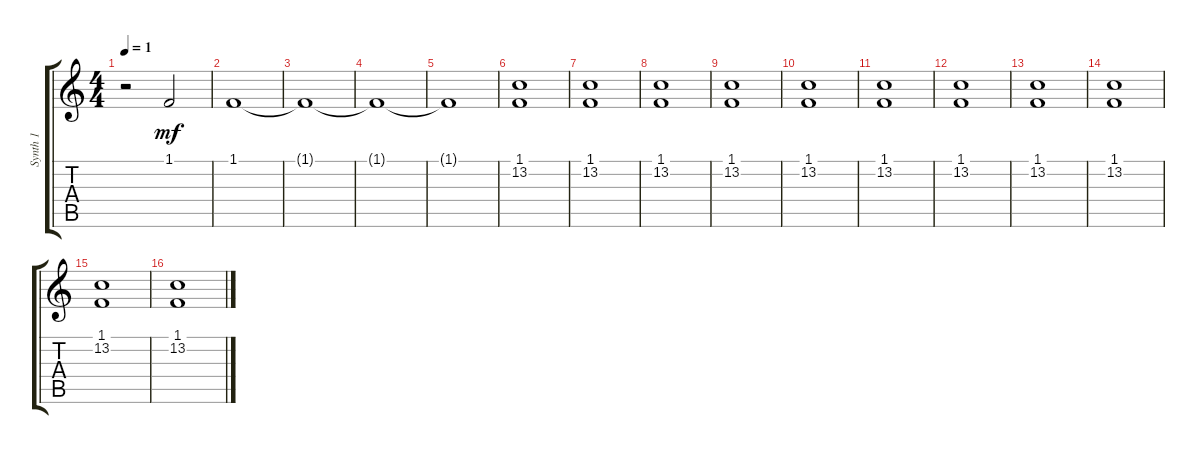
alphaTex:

\track ("Synth 1" "Synth 1") {instrument pad2warm}
\staff {score tabs}
\tuning (E4 B3 G3 D3 A2 E2) {hide}
\ts (4 4)
\tempo 1
\clef g2
\ks c
r.2{dy mf} 1.1.2 |
1.1.1 |
1.1{t}.1 |
1.1{t}.1 |
1.1{t}.1 |
(1.1 13.2).1 |
(1.1 13.2).1 |
(1.1 13.2).1 |
(1.1 13.2).1 |
(1.1 13.2).1 |
(1.1 13.2).1 |
(1.1 13.2).1 |
(1.1 13.2).1 |
(1.1 13.2).1 |
(1.1 13.2).1 |
(1.1 13.2).1
